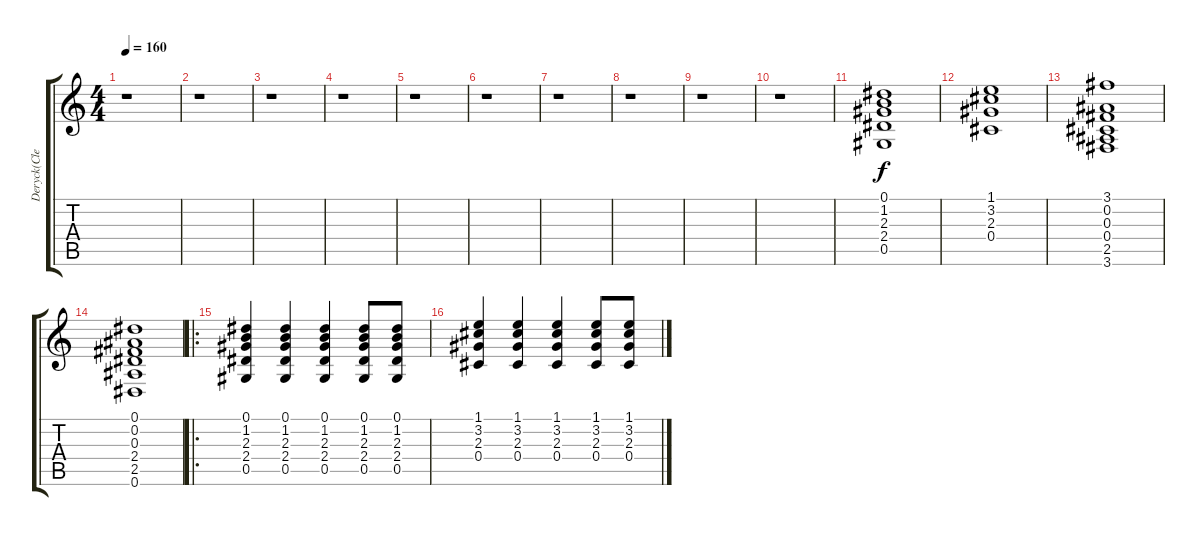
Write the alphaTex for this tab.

\track ("Deryck(Clean)" "Deryck(Cle") {instrument electricguitarclean}
\staff {score tabs}
\tuning (Eb4 Bb3 Gb3 Db3 Ab2 Eb2) {hide}
\ts (4 4)
\tempo 160
\clef g2
\ks c
r.1{dy f} |
r.1 |
r.1 |
r.1 |
r.1 |
r.1 |
r.1 |
r.1 |
r.1 |
r.1 |
(0.1 1.2 2.3 2.4 0.5).1 |
(1.1 3.2 2.3 0.4).1 |
(3.1 0.2 0.3 0.4 2.5 3.6).1 |
(0.1 0.2 0.3 2.4 2.5 0.6).1 |
\ro
(0.1 1.2 2.3 2.4 0.5).4 (0.1 1.2 2.3 2.4 0.5).4 (0.1 1.2 2.3 2.4 0.5).4 (0.1 1.2 2.3 2.4 0.5).8 (0.1 1.2 2.3 2.4 0.5).8 |
(1.1 3.2 2.3 0.4).4 (1.1 3.2 2.3 0.4).4 (1.1 3.2 2.3 0.4).4 (1.1 3.2 2.3 0.4).8 (1.1 3.2 2.3 0.4).8
